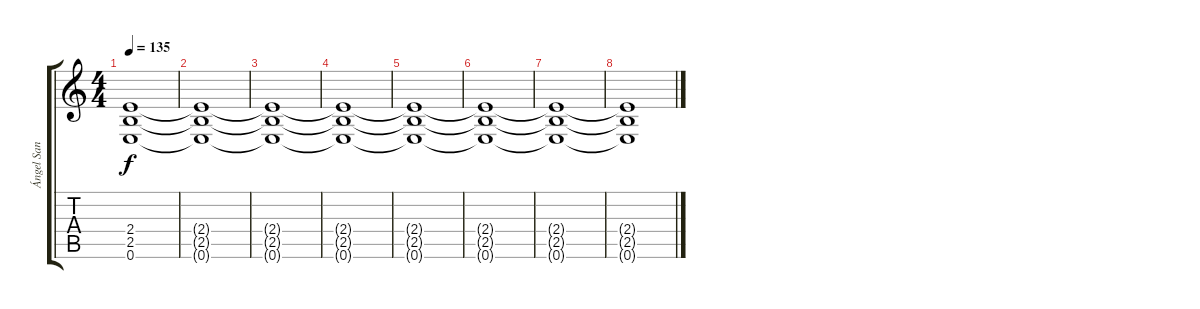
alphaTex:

\track ("Ángel San Juan" "Ángel San ") {instrument overdrivenguitar}
\staff {score tabs}
\tuning (E4 B3 G3 D3 A2 E2) {hide}
\ts (4 4)
\tempo 135
\clef g2
\ks c
(2.4{t} 2.5{t} 0.6{t}).1{dy f} |
(2.4{t} 2.5{t} 0.6{t}).1 |
(2.4{t} 2.5{t} 0.6{t}).1 |
(2.4{t} 2.5{t} 0.6{t}).1 |
(2.4{t} 2.5{t} 0.6{t}).1 |
(2.4{t} 2.5{t} 0.6{t}).1 |
(2.4{t} 2.5{t} 0.6{t}).1 |
(2.4{t} 2.5{t} 0.6{t}).1
